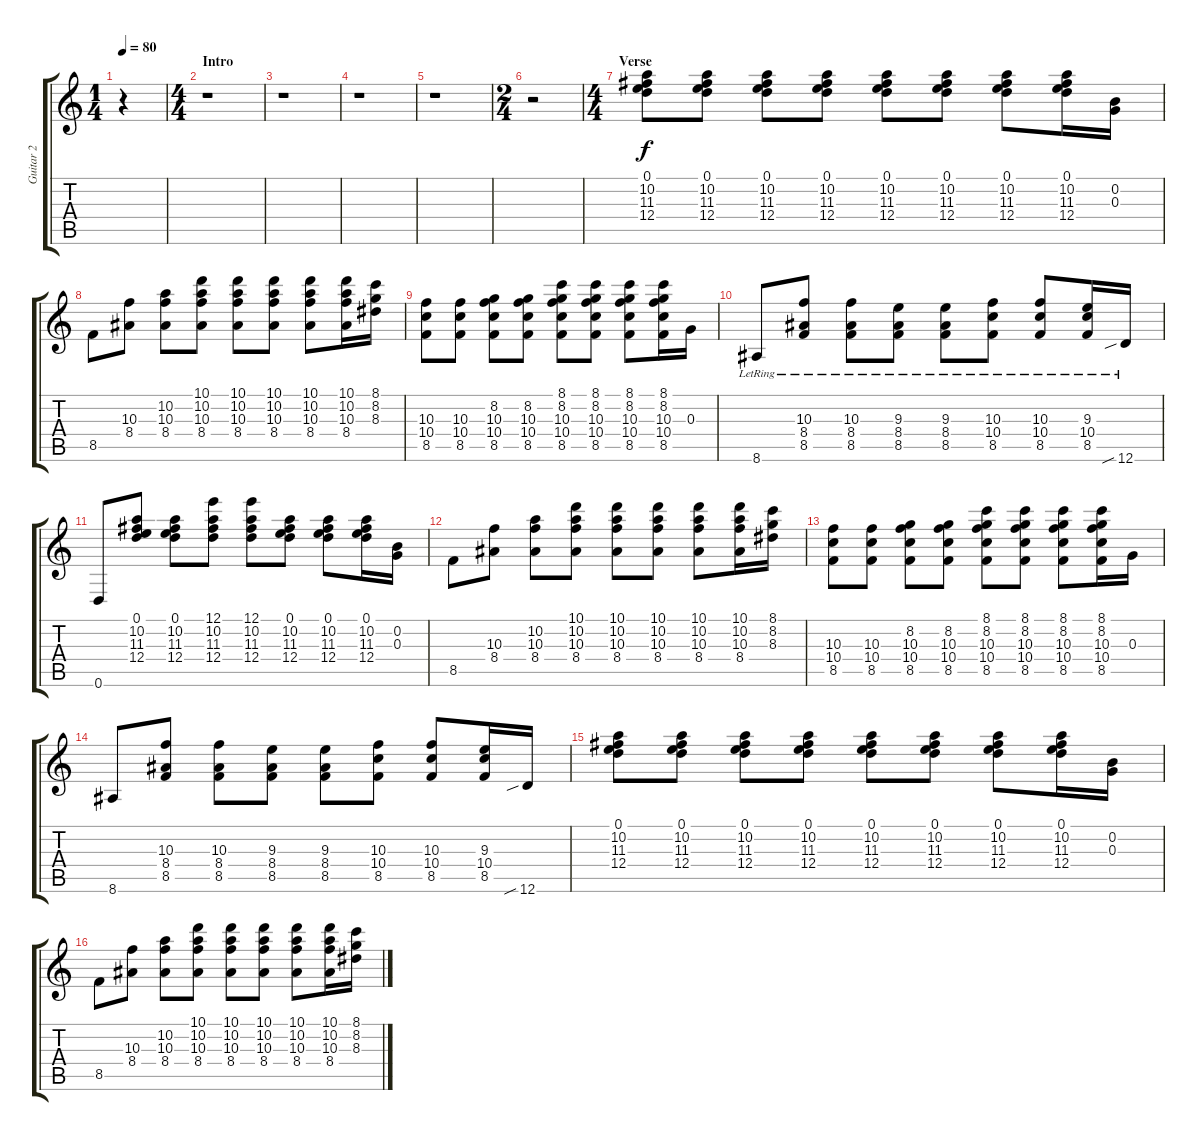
\track ("Guitar 2" "Guitar 2") {instrument electricguitarclean}
\staff {score tabs}
\tuning (E4 B3 G3 D3 A2 D2) {hide}
\ts (1 4)
\tempo 80
\clef g2
\ks c
r.4{dy f instrument electricguitarclean} |
\ts (4 4)
\section ("" "Intro")
r.1 |
r.1 |
r.1 |
r.1 |
\ts (2 4)
r.2 |
\ts (4 4)
\section ("" "Verse")
(0.1 10.2 11.3 12.4).8 (0.1 10.2 11.3 12.4).8 (0.1 10.2 11.3 12.4).8 (0.1 10.2 11.3 12.4).8 (0.1 10.2 11.3 12.4).8 (0.1 10.2 11.3 12.4).8 (0.1 10.2 11.3 12.4).8 (0.1 10.2 11.3 12.4).16 (0.2 0.3).16 |
8.5.8 (10.3 8.4).8 (10.2 10.3 8.4).8 (10.1 10.2 10.3 8.4).8 (10.1 10.2 10.3 8.4).8 (10.1 10.2 10.3 8.4).8 (10.1 10.2 10.3 8.4).8 (10.1 10.2 10.3 8.4).16 (8.1 8.2 8.3).16 |
(10.3 10.4 8.5).8 (10.3 10.4 8.5).8 (8.2 10.3 10.4 8.5).8 (8.2 10.3 10.4 8.5).8 (8.1 8.2 10.3 10.4 8.5).8 (8.1 8.2 10.3 10.4 8.5).8 (8.1 8.2 10.3 10.4 8.5).8 (8.1 8.2 10.3 10.4 8.5).16 0.3.16 |
8.6{lr}.8 (10.3{lr} 8.4{lr} 8.5{lr}).8 (10.3{lr} 8.4{lr} 8.5{lr}).8 (9.3{lr} 8.4{lr} 8.5{lr}).8 (9.3{lr} 8.4{lr} 8.5{lr}).8 (10.3{lr} 10.4{lr} 8.5{lr}).8 (10.3{lr} 10.4{lr} 8.5{lr}).8 (9.3{lr} 10.4{lr} 8.5{lr}).16 12.6{sib lr}.16 |
0.6.8 (0.1 10.2 11.3 12.4).8 (0.1 10.2 11.3 12.4).8 (12.1 10.2 11.3 12.4).8 (12.1 10.2 11.3 12.4).8 (0.1 10.2 11.3 12.4).8 (0.1 10.2 11.3 12.4).8 (0.1 10.2 11.3 12.4).16 (0.2 0.3).16 |
8.5.8 (10.3 8.4).8 (10.2 10.3 8.4).8 (10.1 10.2 10.3 8.4).8 (10.1 10.2 10.3 8.4).8 (10.1 10.2 10.3 8.4).8 (10.1 10.2 10.3 8.4).8 (10.1 10.2 10.3 8.4).16 (8.1 8.2 8.3).16 |
(10.3 10.4 8.5).8 (10.3 10.4 8.5).8 (8.2 10.3 10.4 8.5).8 (8.2 10.3 10.4 8.5).8 (8.1 8.2 10.3 10.4 8.5).8 (8.1 8.2 10.3 10.4 8.5).8 (8.1 8.2 10.3 10.4 8.5).8 (8.1 8.2 10.3 10.4 8.5).16 0.3.16 |
8.6.8 (10.3 8.4 8.5).8 (10.3 8.4 8.5).8 (9.3 8.4 8.5).8 (9.3 8.4 8.5).8 (10.3 10.4 8.5).8 (10.3 10.4 8.5).8 (9.3 10.4 8.5).16 12.6{sib}.16 |
(0.1 10.2 11.3 12.4).8 (0.1 10.2 11.3 12.4).8 (0.1 10.2 11.3 12.4).8 (0.1 10.2 11.3 12.4).8 (0.1 10.2 11.3 12.4).8 (0.1 10.2 11.3 12.4).8 (0.1 10.2 11.3 12.4).8 (0.1 10.2 11.3 12.4).16 (0.2 0.3).16 |
8.5.8 (10.3 8.4).8 (10.2 10.3 8.4).8 (10.1 10.2 10.3 8.4).8 (10.1 10.2 10.3 8.4).8 (10.1 10.2 10.3 8.4).8 (10.1 10.2 10.3 8.4).8 (10.1 10.2 10.3 8.4).16 (8.1 8.2 8.3).16
